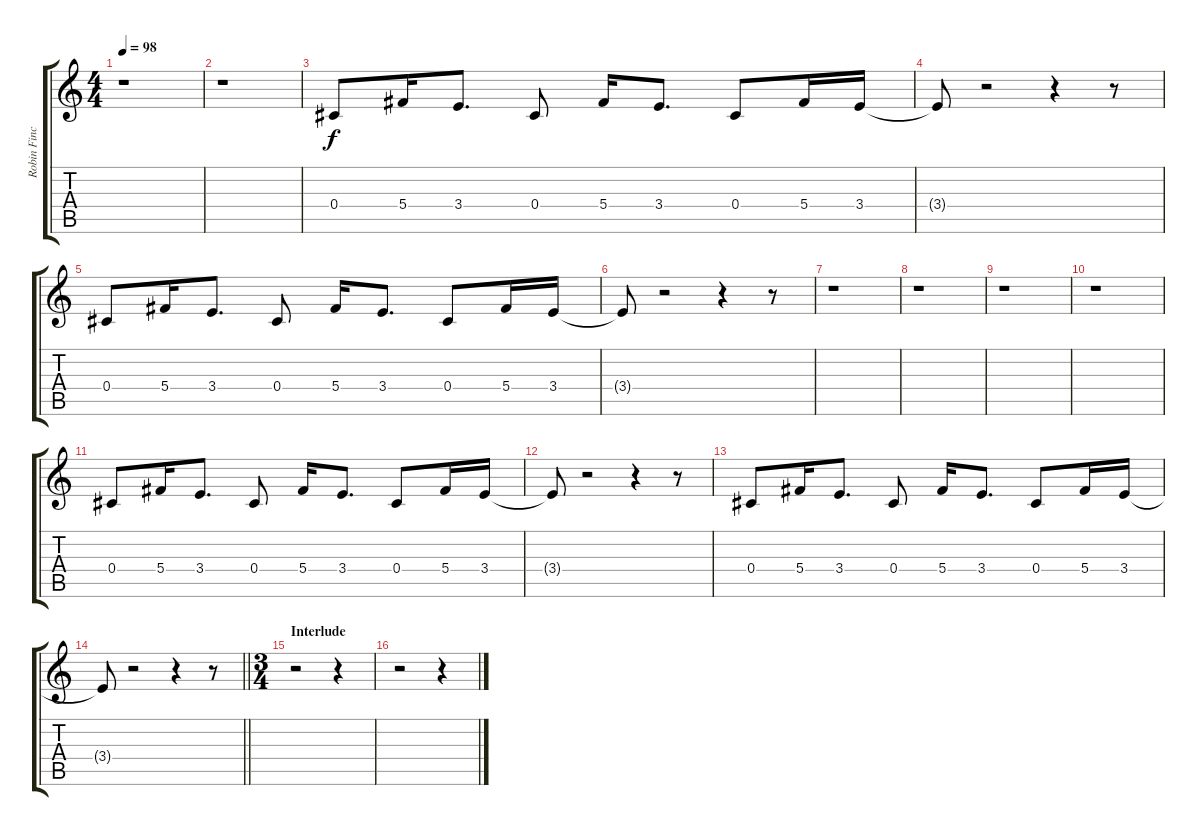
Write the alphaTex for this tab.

\track ("Robin Finck" "Robin Finc") {instrument distortionguitar}
\staff {score tabs}
\tuning (Eb4 Bb3 Gb3 Db3 Ab2 Db2) {hide}
\ts (4 4)
\tempo 98
\clef g2
\ks c
r.1{dy f} |
r.1 |
0.4.8 5.4.16 3.4.8{d} 0.4.8 5.4.16 3.4.8{d} 0.4.8 5.4.16 3.4.16 |
3.4{t}.8 r.2 r.4 r.8 |
0.4.8 5.4.16 3.4.8{d} 0.4.8 5.4.16 3.4.8{d} 0.4.8 5.4.16 3.4.16 |
3.4{t}.8 r.2 r.4 r.8 |
r.1 |
r.1 |
r.1 |
r.1 |
0.4.8 5.4.16 3.4.8{d} 0.4.8 5.4.16 3.4.8{d} 0.4.8 5.4.16 3.4.16 |
3.4{t}.8 r.2 r.4 r.8 |
0.4.8 5.4.16 3.4.8{d} 0.4.8 5.4.16 3.4.8{d} 0.4.8 5.4.16 3.4.16 |
\barLineRight lightlight
3.4{t}.8 r.2 r.4 r.8 |
\ts (3 4)
\section ("" "Interlude")
r.2 r.4 |
r.2 r.4
